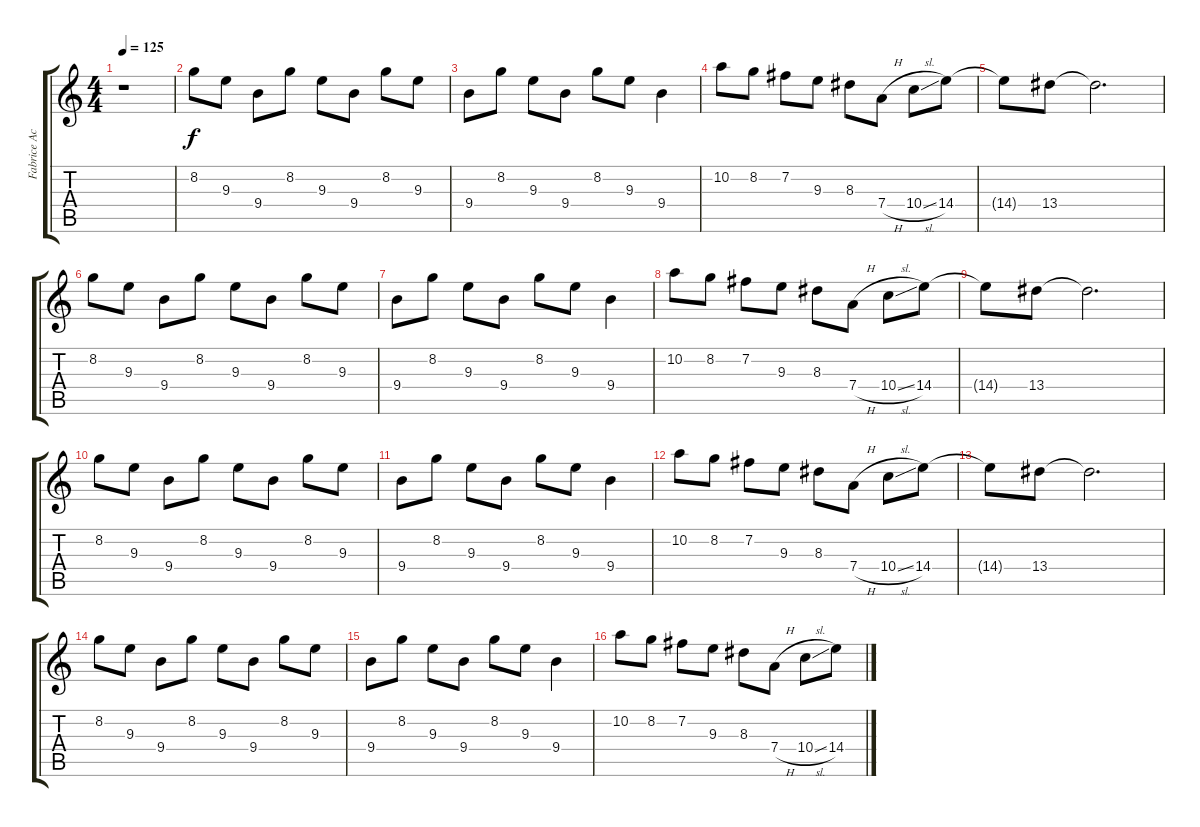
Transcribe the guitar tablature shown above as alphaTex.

\track ("Fabrice Acoustique" "Fabrice Ac") {instrument acousticguitarsteel}
\staff {score tabs}
\tuning (E4 B3 G3 D3 A2 E2) {hide}
\ts (4 4)
\tempo 125
\clef g2
\ks c
r.1{dy f} |
8.2.8 9.3.8 9.4.8 8.2.8 9.3.8 9.4.8 8.2.8 9.3.8 |
9.4.8 8.2.8 9.3.8 9.4.8 8.2.8 9.3.8 9.4.4 |
10.2.8 8.2.8 7.2.8 9.3.8 8.3.8 7.4{h}.8 10.4{sl}.8 14.4.8 |
14.4{t}.8 13.4.8 13.4{t}.2{d} |
8.2.8 9.3.8 9.4.8 8.2.8 9.3.8 9.4.8 8.2.8 9.3.8 |
9.4.8 8.2.8 9.3.8 9.4.8 8.2.8 9.3.8 9.4.4 |
10.2.8 8.2.8 7.2.8 9.3.8 8.3.8 7.4{h}.8 10.4{sl}.8 14.4.8 |
14.4{t}.8 13.4.8 13.4{t}.2{d} |
8.2.8 9.3.8 9.4.8 8.2.8 9.3.8 9.4.8 8.2.8 9.3.8 |
9.4.8 8.2.8 9.3.8 9.4.8 8.2.8 9.3.8 9.4.4 |
10.2.8 8.2.8 7.2.8 9.3.8 8.3.8 7.4{h}.8 10.4{sl}.8 14.4.8 |
14.4{t}.8 13.4.8 13.4{t}.2{d} |
8.2.8 9.3.8 9.4.8 8.2.8 9.3.8 9.4.8 8.2.8 9.3.8 |
9.4.8 8.2.8 9.3.8 9.4.8 8.2.8 9.3.8 9.4.4 |
10.2.8 8.2.8 7.2.8 9.3.8 8.3.8 7.4{h}.8 10.4{sl}.8 14.4.8
